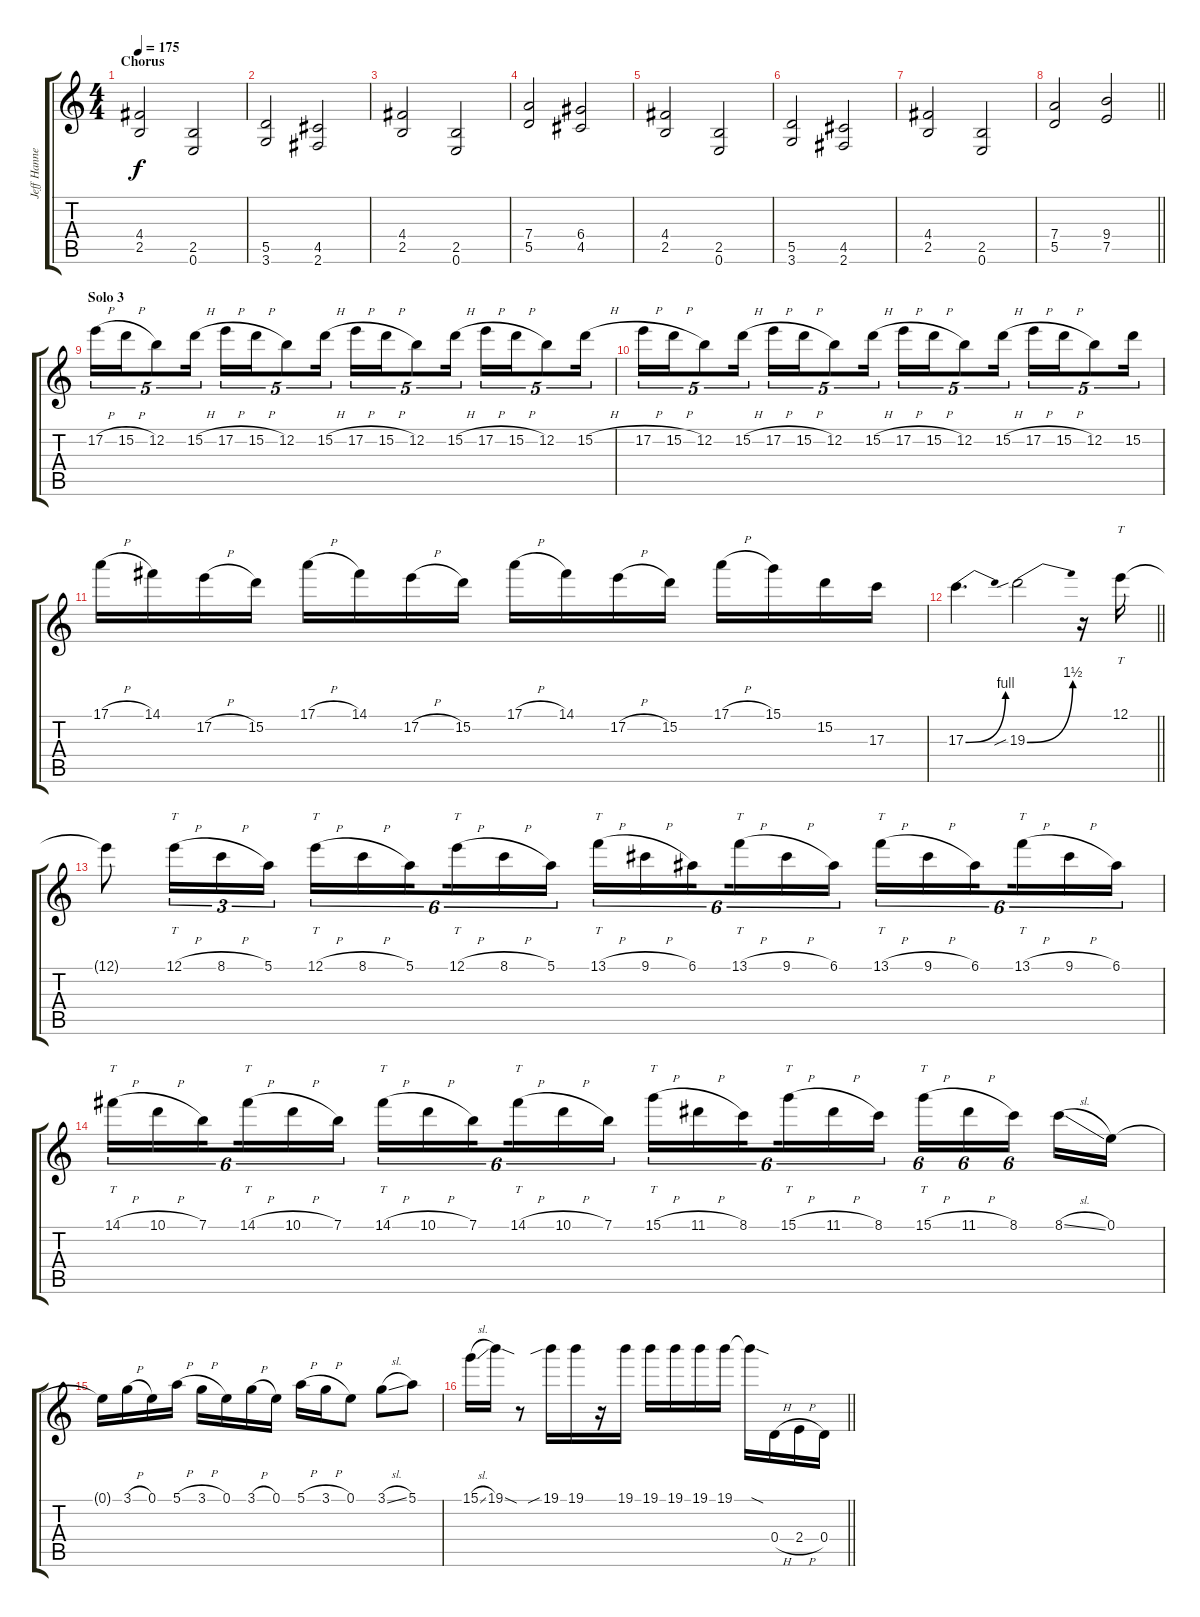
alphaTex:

\track ("Jeff Hanneman" "Jeff Hanne") {instrument distortionguitar}
\staff {score tabs}
\tuning (E4 B3 G3 D3 A2 E2) {hide}
\ts (4 4)
\section ("" "Chorus")
\tempo 175
\clef g2
\ks c
(4.4 2.5).2{dy f} (2.5 0.6).2 |
(5.5 3.6).2 (4.5 2.6).2 |
(4.4 2.5).2 (2.5 0.6).2 |
(7.4 5.5).2 (6.4 4.5).2 |
(4.4 2.5).2 (2.5 0.6).2 |
(5.5 3.6).2 (4.5 2.6).2 |
(4.4 2.5).2 (2.5 0.6).2 |
\barLineRight lightlight
(7.4 5.5).2 (9.4 7.5).2 |
\section ("" "Solo 3")
17.2{h}.16{tu (5 4)} 15.2{h}.16{tu (5 4)} 12.2.8{tu (5 4)} 15.2{h}.16{tu (5 4)} 17.2{h}.16{tu (5 4)} 15.2{h}.16{tu (5 4)} 12.2.8{tu (5 4)} 15.2{h}.16{tu (5 4)} 17.2{h}.16{tu (5 4)} 15.2{h}.16{tu (5 4)} 12.2.8{tu (5 4)} 15.2{h}.16{tu (5 4)} 17.2{h}.16{tu (5 4)} 15.2{h}.16{tu (5 4)} 12.2.8{tu (5 4)} 15.2{h}.16{tu (5 4)} |
17.2{h}.16{tu (5 4)} 15.2{h}.16{tu (5 4)} 12.2.8{tu (5 4)} 15.2{h}.16{tu (5 4)} 17.2{h}.16{tu (5 4)} 15.2{h}.16{tu (5 4)} 12.2.8{tu (5 4)} 15.2{h}.16{tu (5 4)} 17.2{h}.16{tu (5 4)} 15.2{h}.16{tu (5 4)} 12.2.8{tu (5 4)} 15.2{h}.16{tu (5 4)} 17.2{h}.16{tu (5 4)} 15.2{h}.16{tu (5 4)} 12.2.8{tu (5 4)} 15.2.16{tu (5 4)} |
17.1{h}.16 14.1.16 17.2{h}.16 15.2.16 17.1{h}.16 14.1.16 17.2{h}.16 15.2.16 17.1{h}.16 14.1.16 17.2{h}.16 15.2.16 17.1{h}.16 15.1.16 15.2.16 17.3.16 |
\barLineRight lightlight
17.3{be (bend 0 0 60 4)}.4{d} 19.3{be (bend 0 0 60 6) sib}.2 r.16 12.1.16{tt} |
12.1{t}.8 12.1{h}.16{tt tu (3 2)} 8.1{h}.16{tu (3 2)} 5.1.16{tu (3 2)} 12.1{h}.16{tt tu (6 4)} 8.1{h}.16{tu (6 4)} 5.1.16{tu (6 4) beam splitsecondary} 12.1{h}.16{tt tu (6 4)} 8.1{h}.16{tu (6 4)} 5.1.16{tu (6 4)} 13.1{h}.16{tt tu (6 4)} 9.1{h}.16{tu (6 4)} 6.1.16{tu (6 4) beam splitsecondary} 13.1{h}.16{tt tu (6 4)} 9.1{h}.16{tu (6 4)} 6.1.16{tu (6 4)} 13.1{h}.16{tt tu (6 4)} 9.1{h}.16{tu (6 4)} 6.1.16{tu (6 4) beam splitsecondary} 13.1{h}.16{tt tu (6 4)} 9.1{h}.16{tu (6 4)} 6.1.16{tu (6 4)} |
14.1{h}.16{tt tu (6 4)} 10.1{h}.16{tu (6 4)} 7.1.16{tu (6 4) beam splitsecondary} 14.1{h}.16{tt tu (6 4)} 10.1{h}.16{tu (6 4)} 7.1.16{tu (6 4)} 14.1{h}.16{tt tu (6 4)} 10.1{h}.16{tu (6 4)} 7.1.16{tu (6 4) beam splitsecondary} 14.1{h}.16{tt tu (6 4)} 10.1{h}.16{tu (6 4)} 7.1.16{tu (6 4)} 15.1{h}.16{tt tu (6 4)} 11.1{h}.16{tu (6 4)} 8.1.16{tu (6 4) beam splitsecondary} 15.1{h}.16{tt tu (6 4)} 11.1{h}.16{tu (6 4)} 8.1.16{tu (6 4)} 15.1{h}.16{tt tu (6 4)} 11.1{h}.16{tu (6 4)} 8.1.16{tu (6 4) beam splitsecondary} 8.1{sl}.16 0.1.16 |
0.1{t}.16 3.1{h}.16 0.1.16 5.1{h}.16 3.1{h}.16 0.1.16 3.1{h}.16 0.1.16 5.1{h}.16 3.1{h}.16 0.1.8 3.1{sl}.8 5.1.8 |
\barLineRight lightlight
15.1{sl}.16 19.1{sod}.16 r.8 19.1{sib}.16 19.1.16 r.16 19.1.16 19.1.16 19.1.16 19.1.16 19.1.16 19.1{sod t}.16 0.4{h}.16 2.4{h}.16 0.4{h}.16
